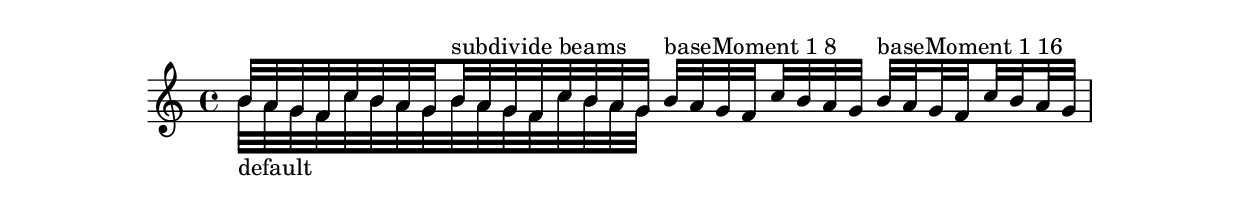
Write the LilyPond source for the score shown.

%% DO NOT EDIT this file manually; it is automatically
%% generated from LSR http://lsr.dsi.unimi.it
%% Make any changes in LSR itself, or in Documentation/snippets/new/ ,
%% and then run scripts/auxiliar/makelsr.py
%%
%% This file is in the public domain.
\version "2.14.2"

\header {
  lsrtags = "automatic-notation, rhythms, connecting-notes"

%% Translation of GIT committish: b482c3e5b56c3841a88d957e0ca12964bd3e64fa
  texidoces = "
Se pueden subdividir las barras automáticamente.  Estableciendo la
propiedad @code{subdivideBeams}, las barras se subdividen en
posiciones de pulso (tal y como se especifica en @code{beatLength}).

"
  doctitlees = "Subdivisiones de barra automáticas"

%% Translation of GIT committish: 85394d425536d267ed0cb71d17023849f1611180
  texidocfr = "
Dès lors que la propriété @code{subdivideBeams} aura été activée, une
ligature sera subdivisée selon les préceptes de @code{beatLength}.

"
  doctitlefr = "Subdivision de ligatures automatiques"

  texidoc = "
Beams can be subdivided automatically.  By setting the property
@code{subdivideBeams}, beams are subdivided at beat positions (as
specified in @code{baseMoment}).

"
  doctitle = "Automatic beam subdivisions"
} % begin verbatim

\new Staff {
  \relative c'' {
    <<
      {
        \voiceOne
        \set subdivideBeams = ##t
        b32[ a g f c' b a g
        b32^"subdivide beams" a g f c' b a g]
      }
      \new Voice {
        \voiceTwo
        b32_"default"[ a g f c' b a g
        b32 a g f c' b a g]
      }
    >>
    \oneVoice
    \set baseMoment = #(ly:make-moment 1 8)
    \set beatStructure = #'(2 2 2 2)
    b32^"baseMoment 1 8"[ a g f c' b a g]
    \set baseMoment = #(ly:make-moment 1 16)
    \set beatStructure = #'(4 4 4 4)
    b32^"baseMoment 1 16"[ a g f c' b a g]
  }
}

